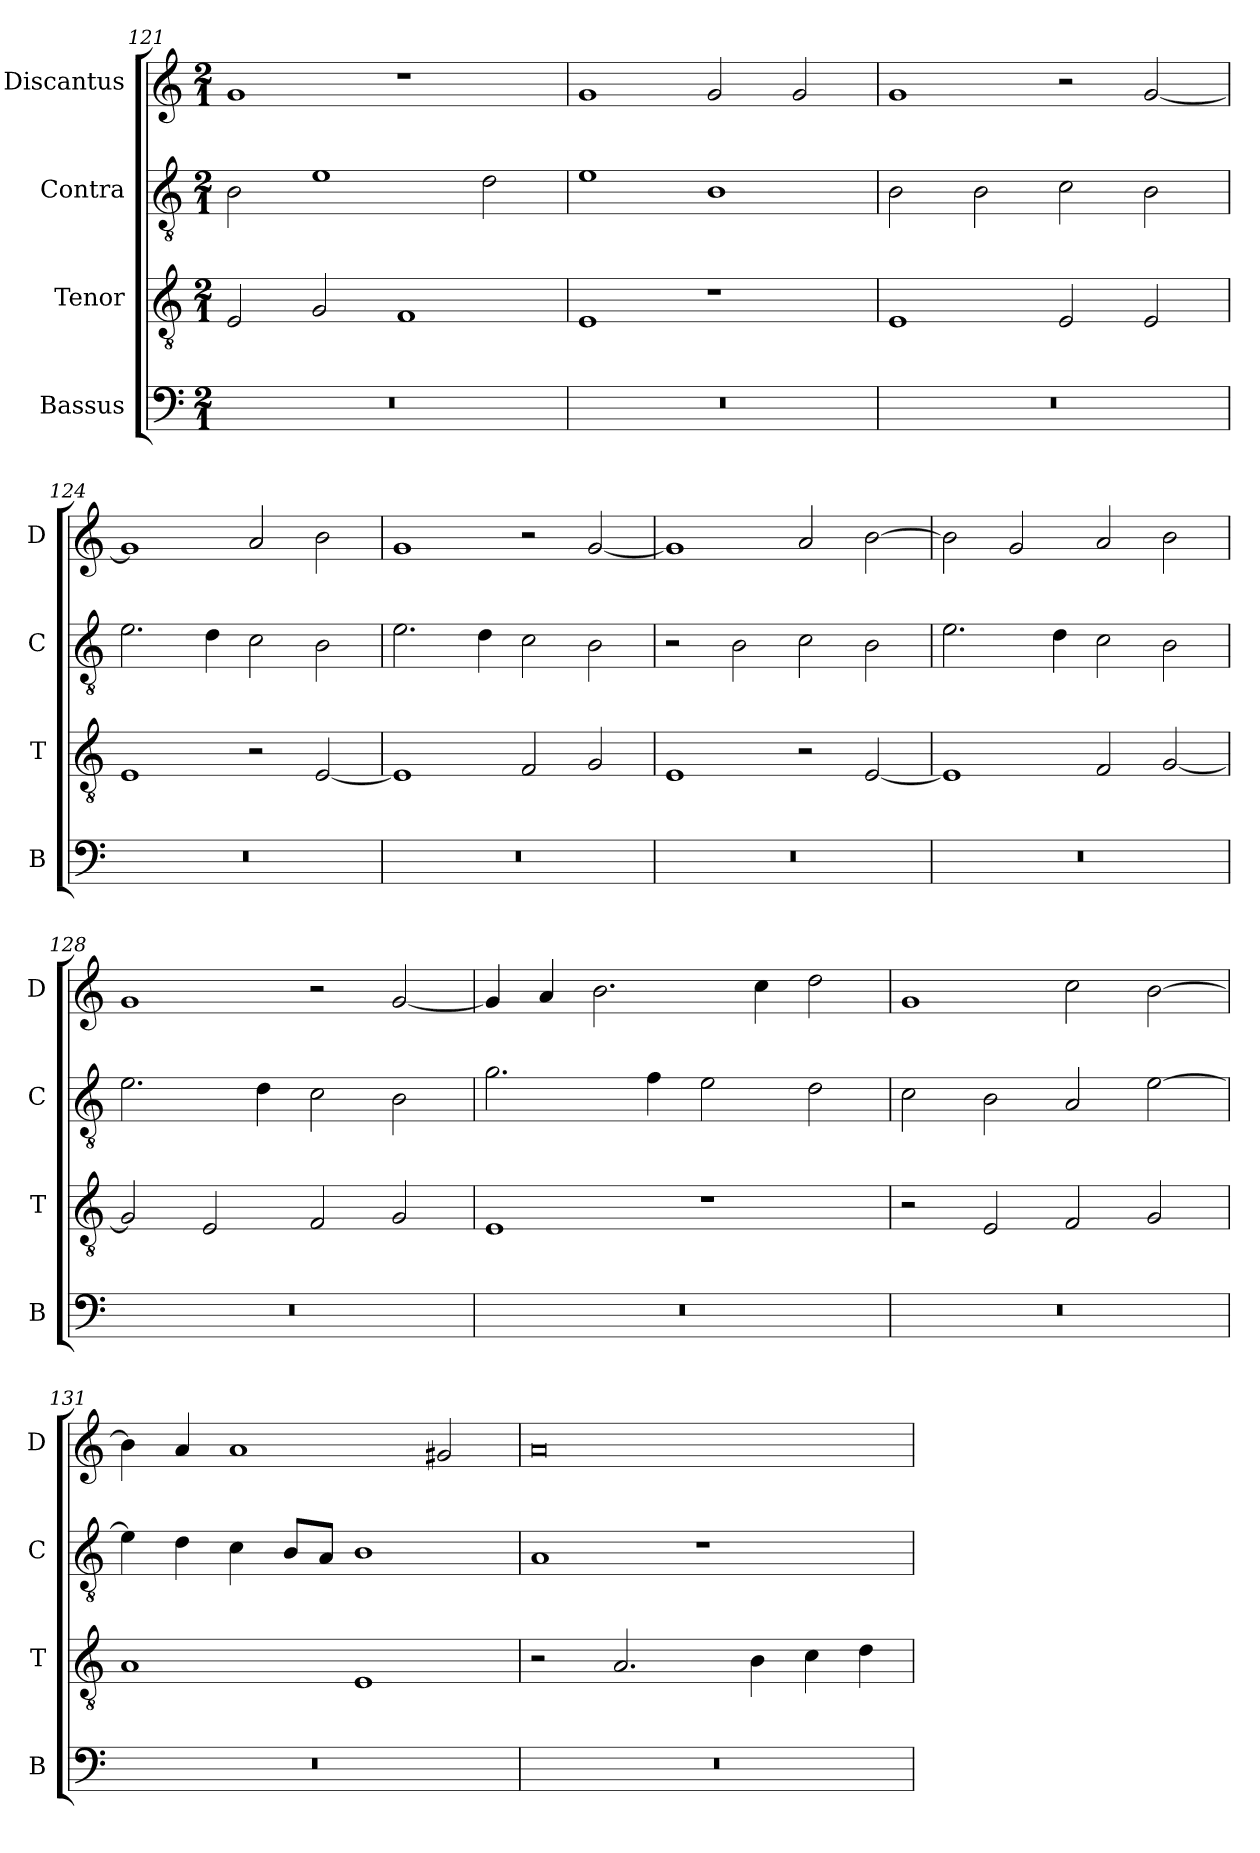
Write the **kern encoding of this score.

**kern	**kern	**kern	**kern
*part4	*part3	*part2	*part1
*staff4	*staff3	*staff2	*staff1
*I"Bassus	*I"Tenor	*I"Contra	*I"Discantus
*I'B	*I'T	*I'C	*I'D
*clefF4	*clefGv2	*clefGv2	*clefG2
*k[]	*k[]	*k[]	*k[]
*M2/1	*M2/1	*M2/1	*M2/1
=121	=121	=121	=121
0r	2E/	2B\	1g
.	2G/	1e	.
.	1F	.	1r
.	.	2d\	.
=122	=122	=122	=122
0r	1E	1e	1g
.	1r	1B	2g/
.	.	.	2g/
=123	=123	=123	=123
0r	1E	2B\	1g
.	.	2B\	.
.	2E/	2c\	2r
.	2E/	2B\	[2g/
=124	=124	=124	=124
0r	1E	2.e\	1g]
.	.	4d\	.
.	2r	2c\	2a/
.	[2E/	2B\	2b\
=125	=125	=125	=125
0r	1E]	2.e\	1g
.	.	4d\	.
.	2F/	2c\	2r
.	2G/	2B\	[2g/
=126	=126	=126	=126
0r	1E	2r	1g]
.	.	2B\	.
.	2r	2c\	2a/
.	[2E/	2B\	[2b\
=127	=127	=127	=127
0r	1E]	2.e\	2b\]
.	.	.	2g/
.	.	4d\	.
.	2F/	2c\	2a/
.	[2G/	2B\	2b\
=128	=128	=128	=128
0r	2G/]	2.e\	1g
.	2E/	.	.
.	.	4d\	.
.	2F/	2c\	2r
.	2G/	2B\	[2g/
=129	=129	=129	=129
0r	1E	2.g\	4g/]
.	.	.	4a/
.	.	.	2.b\
.	.	4f\	.
.	1r	2e\	.
.	.	.	4cc\
.	.	2d\	2dd\
=130	=130	=130	=130
0r	2r	2c\	1g
.	2E/	2B\	.
.	2F/	2A/	2cc\
.	2G/	[2e\	[2b\
=131	=131	=131	=131
0r	1A	4e\]	4b\]
.	.	4d\	4a/
.	.	4c\	1a
.	.	8B/L	.
.	.	8A/J	.
.	1E	1B	.
.	.	.	2g#X/
=132	=132	=132	=132
0r	2r	1A	0a
.	2.A/	.	.
.	.	1r	.
.	4B\	.	.
.	4c\	.	.
.	4d\	.	.
=	=	=	=
*-	*-	*-	*-
